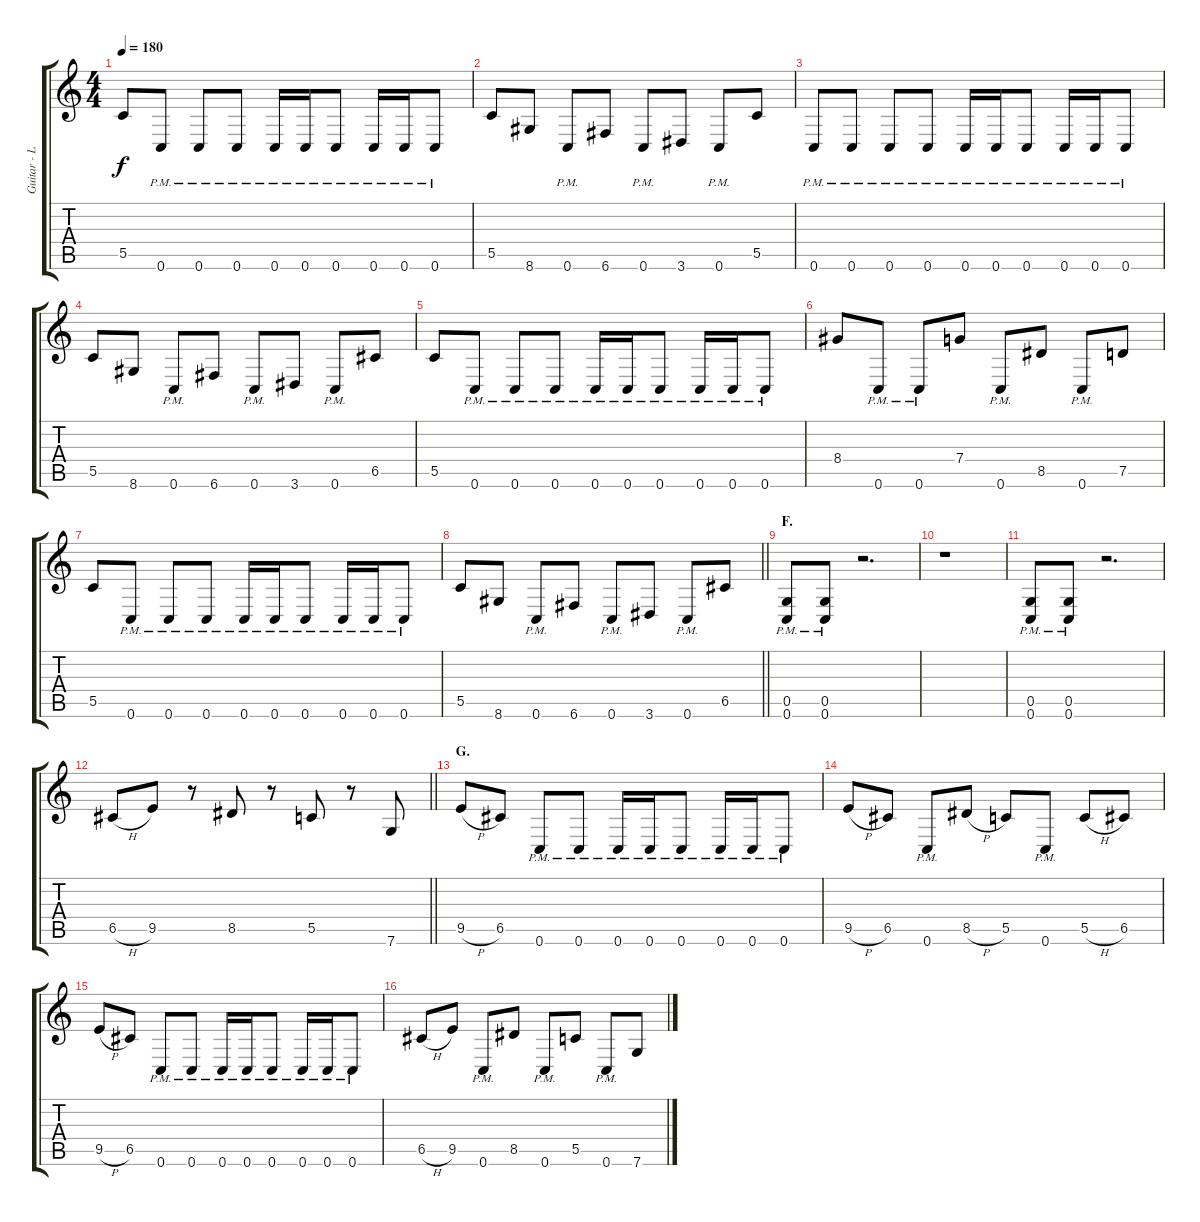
\track ("Guitar - Left" "Guitar - L") {instrument distortionguitar}
\staff {score tabs}
\tuning (D4 A3 F3 C3 G2 C2) {hide}
\ts (4 4)
\tempo 180
\clef g2
\ks c
5.5.8{dy f} 0.6{pm}.8 0.6{pm}.8 0.6{pm}.8 0.6{pm}.16 0.6{pm}.16 0.6{pm}.8 0.6{pm}.16 0.6{pm}.16 0.6{pm}.8 |
5.5.8 8.6.8 0.6{pm}.8 6.6.8 0.6{pm}.8 3.6.8 0.6{pm}.8 5.5.8 |
0.6{pm}.8 0.6{pm}.8 0.6{pm}.8 0.6{pm}.8 0.6{pm}.16 0.6{pm}.16 0.6{pm}.8 0.6{pm}.16 0.6{pm}.16 0.6{pm}.8 |
5.5.8 8.6.8 0.6{pm}.8 6.6.8 0.6{pm}.8 3.6.8 0.6{pm}.8 6.5.8 |
5.5.8 0.6{pm}.8 0.6{pm}.8 0.6{pm}.8 0.6{pm}.16 0.6{pm}.16 0.6{pm}.8 0.6{pm}.16 0.6{pm}.16 0.6{pm}.8 |
8.4.8 0.6{pm}.8 0.6{pm}.8 7.4.8 0.6{pm}.8 8.5.8 0.6{pm}.8 7.5.8 |
5.5.8 0.6{pm}.8 0.6{pm}.8 0.6{pm}.8 0.6{pm}.16 0.6{pm}.16 0.6{pm}.8 0.6{pm}.16 0.6{pm}.16 0.6{pm}.8 |
\barLineRight lightlight
5.5.8 8.6.8 0.6{pm}.8 6.6.8 0.6{pm}.8 3.6.8 0.6{pm}.8 6.5.8 |
\section ("" "F.")
(0.5{pm} 0.6{pm}).8 (0.5{pm} 0.6{pm}).8 r.2{d} |
r.1 |
(0.5{pm} 0.6{pm}).8 (0.5{pm} 0.6{pm}).8 r.2{d} |
\barLineRight lightlight
6.5{h}.8 9.5.8 r.8 8.5.8 r.8 5.5.8 r.8 7.6.8 |
\section ("" "G.")
9.5{h}.8 6.5.8 0.6{pm}.8 0.6{pm}.8 0.6{pm}.16 0.6{pm}.16 0.6{pm}.8 0.6{pm}.16 0.6{pm}.16 0.6{pm}.8 |
9.5{h}.8 6.5.8 0.6{pm}.8 8.5{h}.8 5.5.8 0.6{pm}.8 5.5{h}.8 6.5.8 |
9.5{h}.8 6.5.8 0.6{pm}.8 0.6{pm}.8 0.6{pm}.16 0.6{pm}.16 0.6{pm}.8 0.6{pm}.16 0.6{pm}.16 0.6{pm}.8 |
6.5{h}.8 9.5.8 0.6{pm}.8 8.5.8 0.6{pm}.8 5.5.8 0.6{pm}.8 7.6.8
